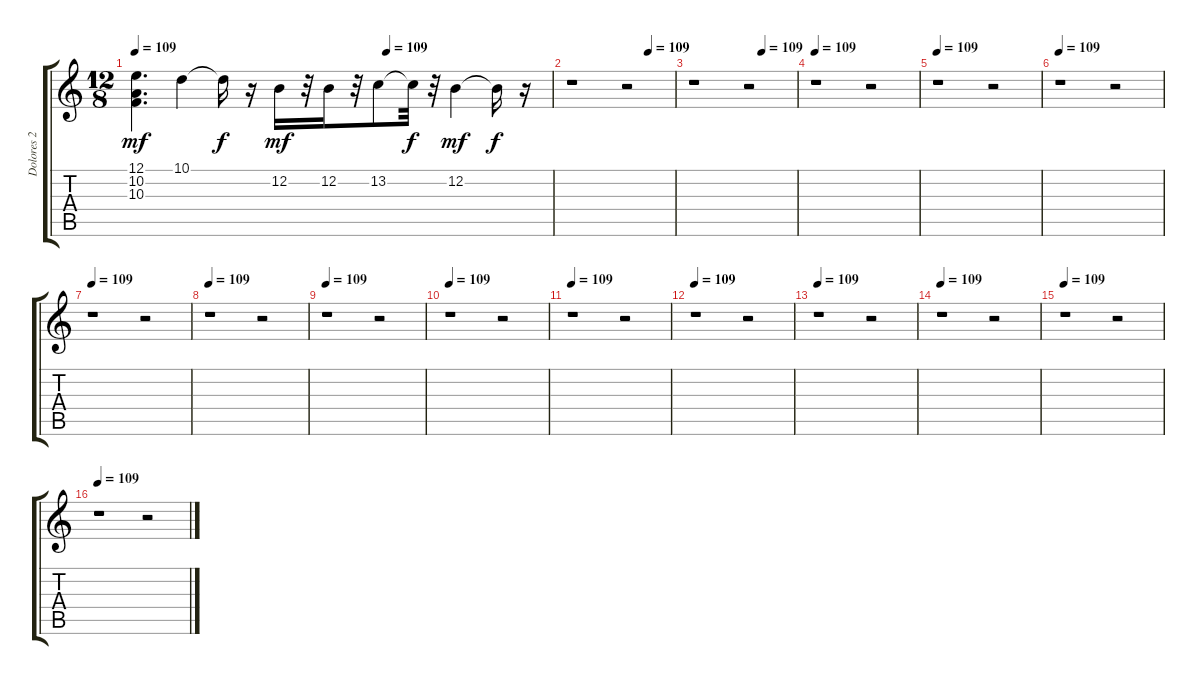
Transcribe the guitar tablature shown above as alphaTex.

\track ("Dolores 2" "Dolores 2") {instrument pad3polysynth}
\staff {score tabs}
\tuning (E4 B3 G3 D3 A2 E2) {hide}
\ts (12 8)
\tempo 109
\tempo (109 0.6041666666666666)
\clef g2
\ks c
(12.1 10.2 10.3).4{d dy mf} 10.1.4 10.1{t}.16{dy f} r.16 12.2.16{dy mf} r.32 12.2.16 r.32 13.2.8 13.2{t}.32{dy f} r.32 12.2.4{dy mf} 12.2{t}.16{dy f} r.16 |
\tempo (109 0.75)
r.1 r.2 |
\tempo (109 0.6666666666666666)
r.1 r.2 |
\tempo 109
r.1 r.2 |
\tempo 109
r.1 r.2 |
\tempo 109
r.1 r.2 |
\tempo 109
r.1 r.2 |
\tempo 109
r.1 r.2 |
\tempo 109
r.1 r.2 |
\tempo 109
r.1 r.2 |
\tempo 109
r.1 r.2 |
\tempo 109
r.1 r.2 |
\tempo 109
r.1 r.2 |
\tempo 109
r.1 r.2 |
\tempo 109
r.1 r.2 |
\tempo 109
r.1 r.2
